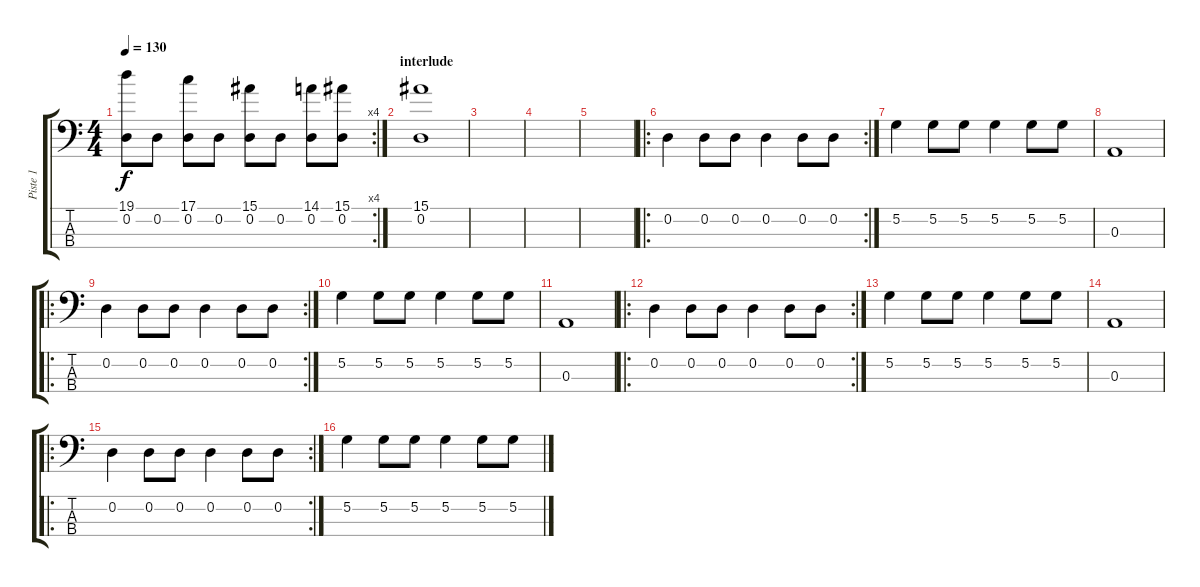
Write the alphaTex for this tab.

\track ("Piste 1" "Piste 1") {instrument electricbassfinger}
\staff {score tabs}
\tuning (G2 D2 A1 D1) {hide}
\rc 4
\ts (4 4)
\tempo 130
\clef f4
\ks c
(19.1 0.2).8{dy f} 0.2.8 (17.1 0.2).8 0.2.8 (15.1 0.2).8 0.2.8 (14.1 0.2).8 (15.1 0.2).8 |
\section ("" "interlude")
(15.1 0.2).1 |
|
|
|
\ro
\rc 2
0.2.4 0.2.8 0.2.8 0.2.4 0.2.8 0.2.8 |
5.2.4 5.2.8 5.2.8 5.2.4 5.2.8 5.2.8 |
0.3.1 |
\ro
\rc 2
0.2.4 0.2.8 0.2.8 0.2.4 0.2.8 0.2.8 |
5.2.4 5.2.8 5.2.8 5.2.4 5.2.8 5.2.8 |
0.3.1 |
\ro
\rc 2
0.2.4 0.2.8 0.2.8 0.2.4 0.2.8 0.2.8 |
5.2.4 5.2.8 5.2.8 5.2.4 5.2.8 5.2.8 |
0.3.1 |
\ro
\rc 2
0.2.4 0.2.8 0.2.8 0.2.4 0.2.8 0.2.8 |
5.2.4 5.2.8 5.2.8 5.2.4 5.2.8 5.2.8
